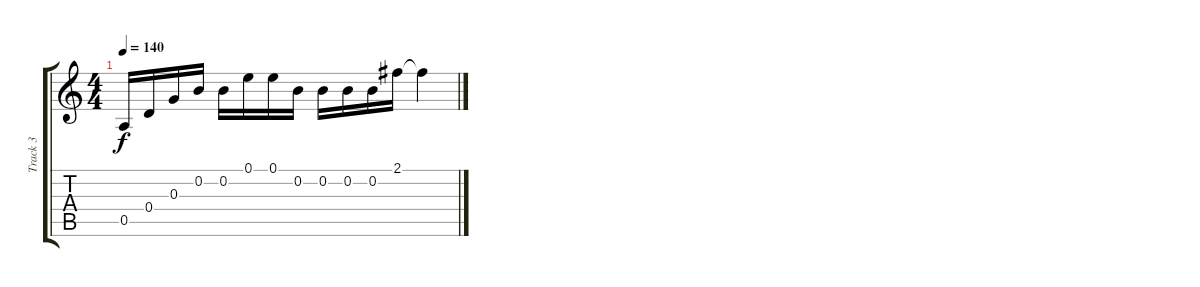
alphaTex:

\track ("Track 3" "Track 3") {instrument electricguitarjazz}
\staff {score tabs}
\tuning (E4 B3 G3 D3 A2 E2) {hide}
\ts (4 4)
\tempo 140
\clef g2
\ks c
0.5.16{dy f} 0.4.16 0.3.16 0.2.16 0.2.16 0.1.16 0.1.16 0.2.16 0.2.16 0.2.16 0.2.16 2.1.16 2.1{t}.4
